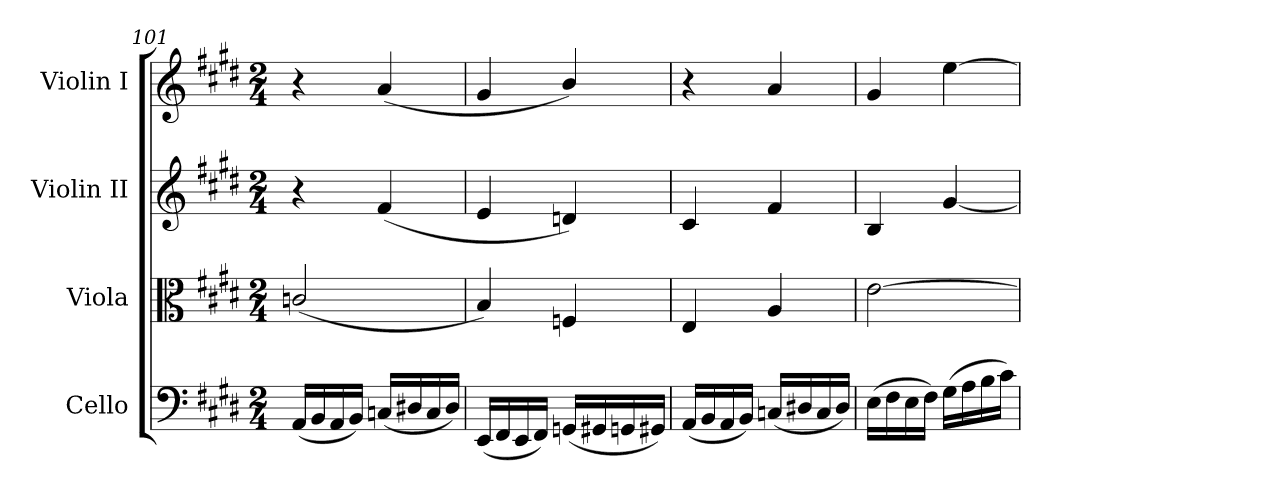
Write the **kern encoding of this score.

**kern	**kern	**kern	**kern
*part4	*part3	*part2	*part1
*staff4	*staff3	*staff2	*staff1
*I"Cello	*I"Viola	*I"Violin II	*I"Violin I
*	*I'Vla	*I'Vln	*I'Vln
*clefF4	*clefC3	*clefG2	*clefG2
*k[f#c#g#d#]	*k[f#c#g#d#]	*k[f#c#g#d#]	*k[f#c#g#d#]
*M2/4	*M2/4	*M2/4	*M2/4
=101	=101	=101	=101
(<16AA/LL	(<2cn/	4r	4r
16BB/	.	.	.
16AA/	.	.	.
16BB/JJ)	.	.	.
(<16Cn/LL	.	(<4f#/	(<4a/
16D#X/	.	.	.
16C/	.	.	.
16D#/JJ)	.	.	.
=102	=102	=102	=102
(<16EE/LL	4B/)	4e/	4g#/
16FF#/	.	.	.
16EE/	.	.	.
16FF#/JJ)	.	.	.
(<16GGn/LL	4Fn/	4dn/)	4b/)
16GG#X/	.	.	.
16GGn/	.	.	.
16GG#X/JJ)	.	.	.
=103	=103	=103	=103
(<16AA/LL	4E/	4c#/	4r
16BB/	.	.	.
16AA/	.	.	.
16BB/JJ)	.	.	.
(<16Cn/LL	4A/	4f#/	4a/
16D#X/	.	.	.
16C/	.	.	.
16D#/JJ)	.	.	.
=104	=104	=104	=104
(>16E\LL	[2e\	4B/	4g#/
16F#\	.	.	.
16E\	.	.	.
16F#\JJ)	.	.	.
(>16G#\LL	.	[4g#/	[4ee\
16A\	.	.	.
16B\	.	.	.
16c#\JJ)	.	.	.
=	=	=	=
*-	*-	*-	*-
